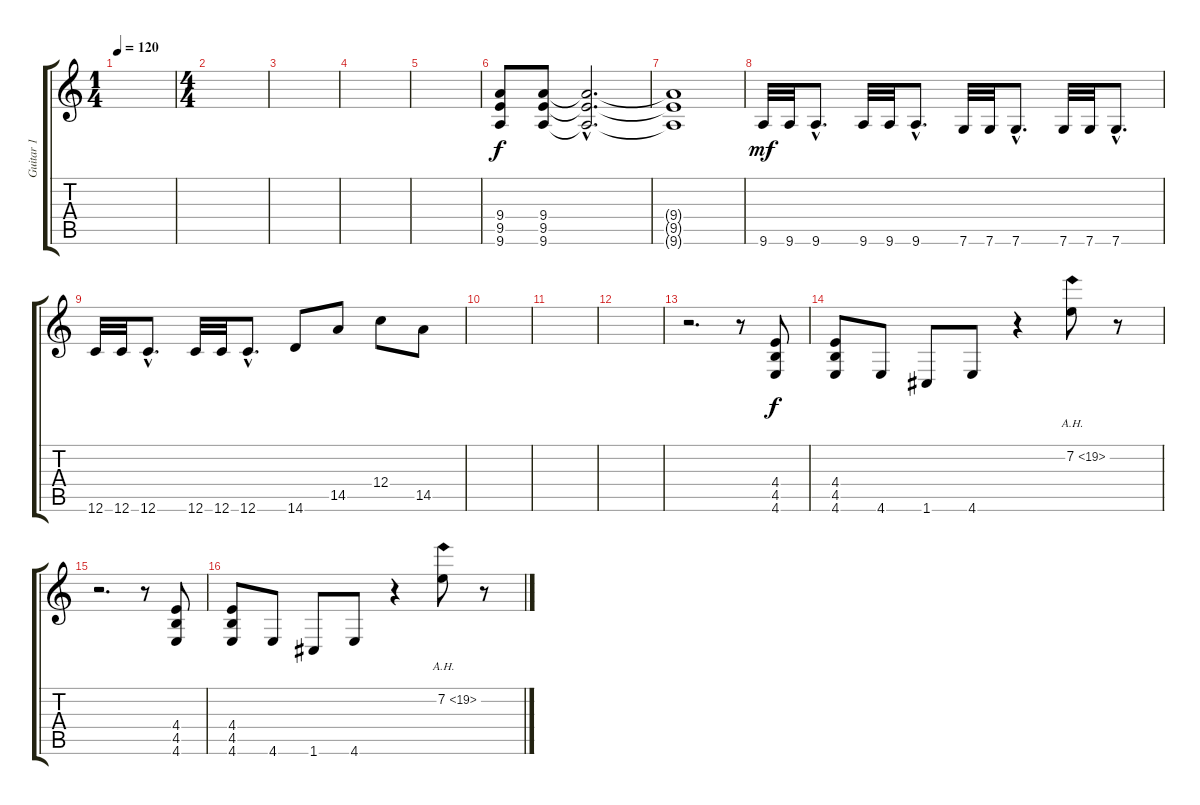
\track ("Guitar 1" "Guitar 1") {instrument distortionguitar}
\staff {score tabs}
\tuning (D4 A3 F3 C3 G2 C2) {hide}
\ts (1 4)
\tempo 120
\clef g2
\ks c
|
\ts (4 4)
|
|
|
|
(9.4 9.5 9.6).8 (9.4 9.5 9.6).8 (9.4{hac t} 9.5{hac t} 9.6{hac t}).2{d volume 0} |
(9.4{t} 9.5{t} 9.6{t}).1 |
9.6.32{dy mf volume 13} 9.6.32 9.6{hac}.8{d} 9.6.32 9.6.32 9.6{hac}.8{d} 7.6.32 7.6.32 7.6{hac}.8{d} 7.6.32 7.6.32 7.6{hac}.8{d} |
12.6.32 12.6.32 12.6{hac}.8{d} 12.6.32 12.6.32 12.6{hac}.8{d} 14.6.8 14.5.8 12.4.8 14.5.8 |
|
|
|
r.2{d} r.8 (4.4 4.5 4.6).8{dy f volume 15} |
(4.4 4.5 4.6).8 4.6.8 1.6.8 4.6.8 r.4 7.2{ah 12}.8 r.8 |
r.2{d} r.8 (4.4 4.5 4.6).8 |
(4.4 4.5 4.6).8 4.6.8 1.6.8 4.6.8 r.4 7.2{ah 12}.8 r.8
